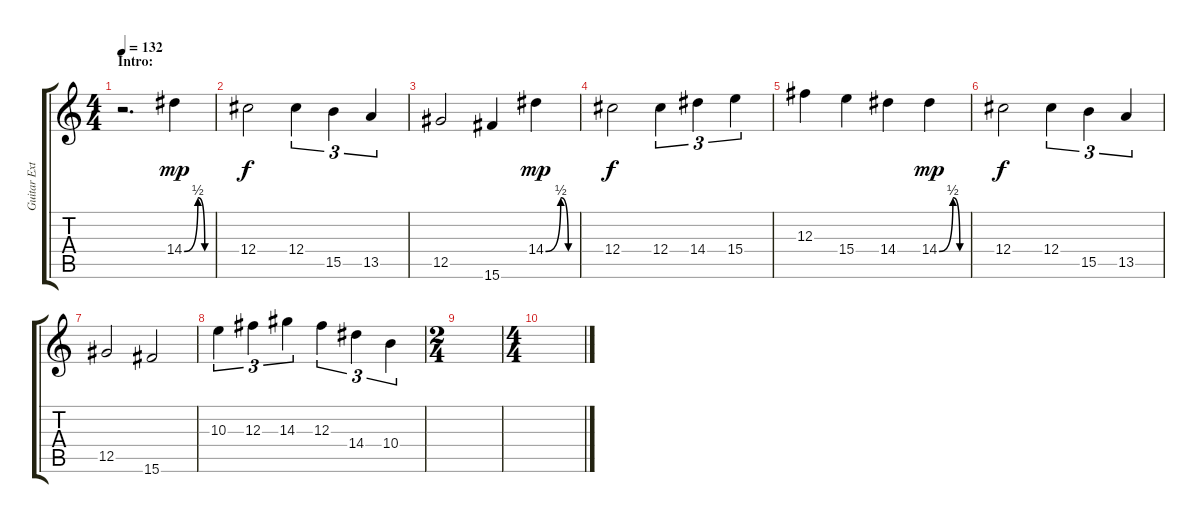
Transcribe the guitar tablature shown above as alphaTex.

\track ("Guitar Extra" "Guitar Ext") {instrument distortionguitar}
\staff {score tabs}
\tuning (Eb4 Bb3 Gb3 Db3 Ab2 Eb2) {hide}
\ts (4 4)
\section ("" "Intro:")
\tempo 132
\clef g2
\ks c
r.2{d dy mp instrument distortionguitar} 14.4{be (custom 0 0 30 2 45 0 60 0)}.4 |
12.4.2{dy f} 12.4.4{tu (3 2)} 15.5.4{tu (3 2)} 13.5.4{tu (3 2)} |
12.5.2 15.6.4 14.4{be (custom 0 0 30 2 45 0 60 0)}.4{dy mp} |
12.4.2{dy f} 12.4.4{tu (3 2)} 14.4.4{tu (3 2)} 15.4.4{tu (3 2)} |
12.3.4 15.4.4 14.4.4 14.4{be (custom 0 0 30 2 45 0 60 0)}.4{dy mp} |
12.4.2{dy f} 12.4.4{tu (3 2)} 15.5.4{tu (3 2)} 13.5.4{tu (3 2)} |
12.5.2 15.6.2 |
10.3.4{tu (3 2)} 12.3.4{tu (3 2)} 14.3.4{tu (3 2)} 12.3.4{tu (3 2)} 14.4.4{tu (3 2)} 10.4.4{tu (3 2)} |
\ts (2 4)
|
\ts (4 4)
